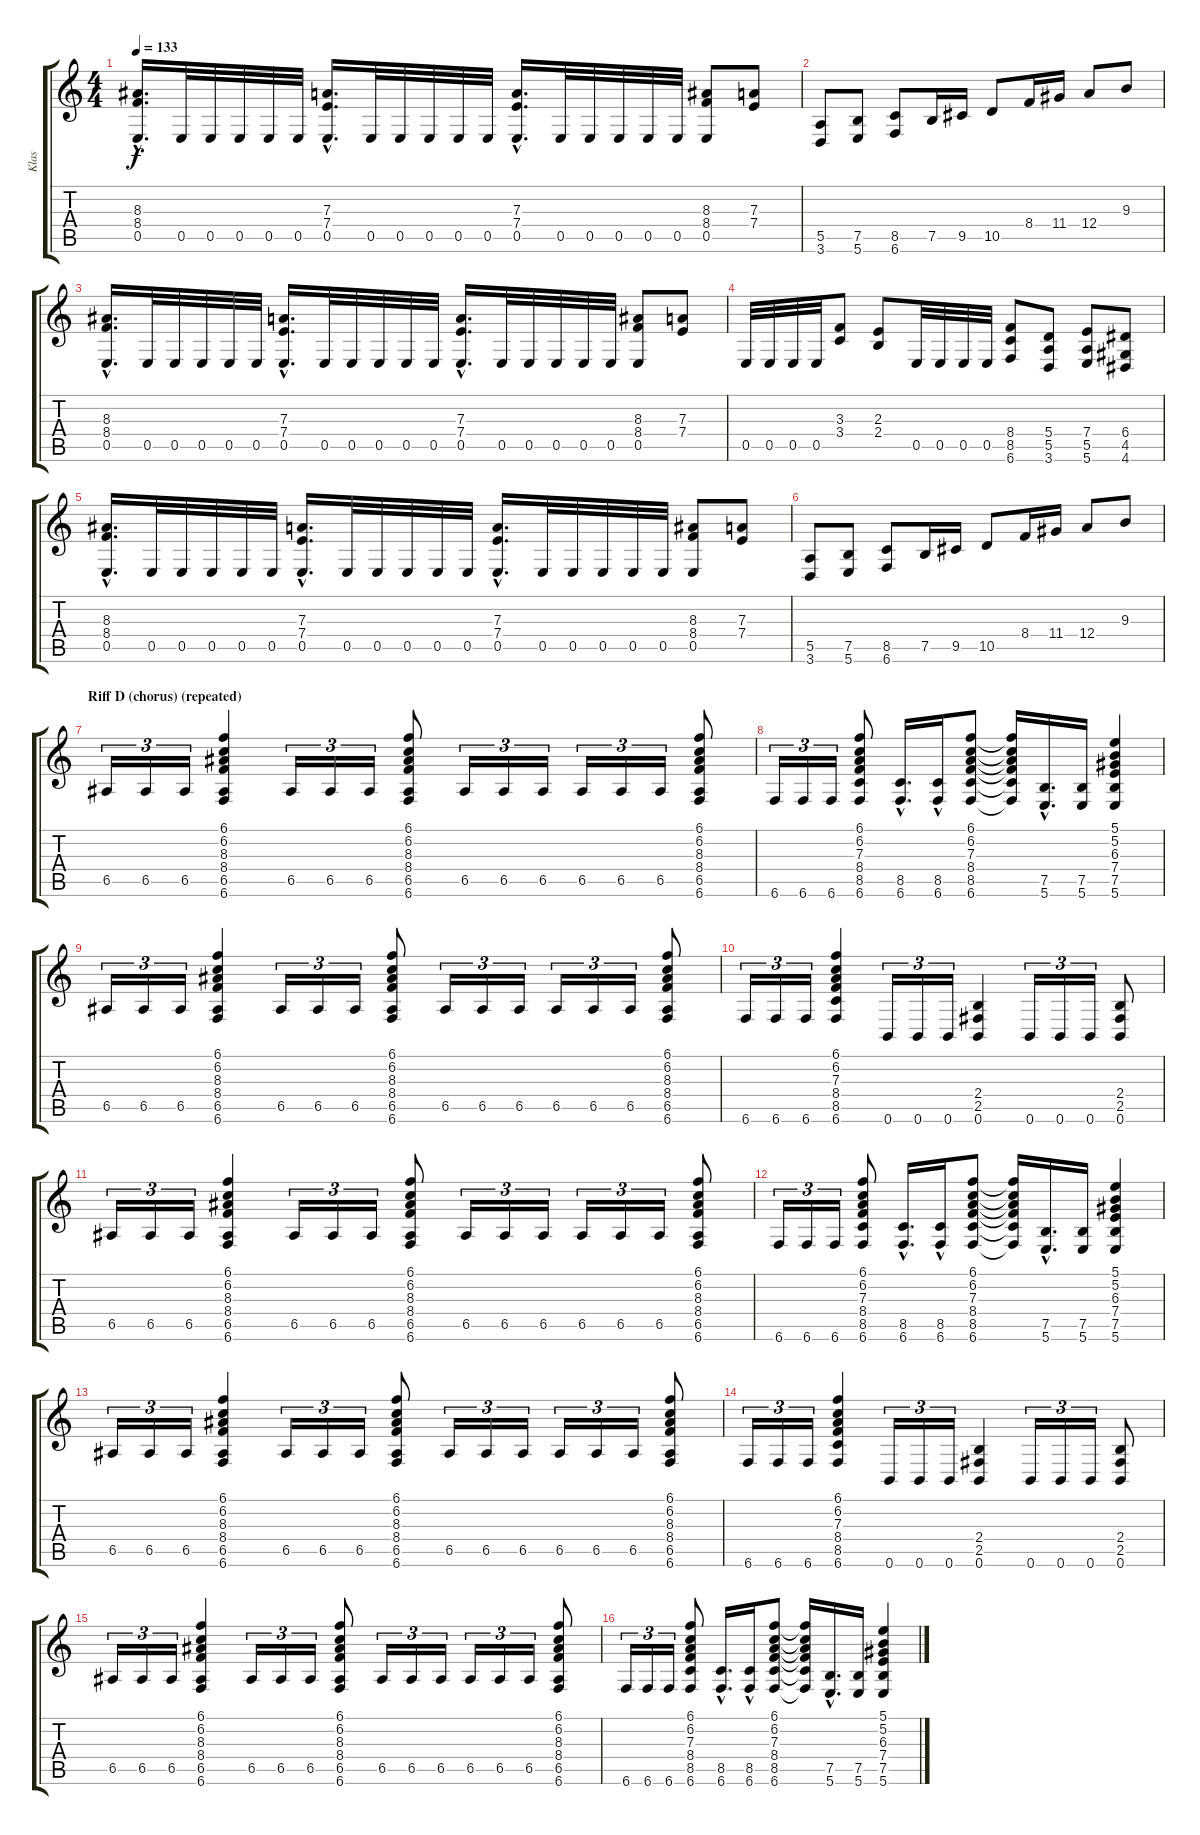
\track ("Klas" "Klas") {instrument distortionguitar}
\staff {score tabs}
\tuning (B3 Gb3 D3 A2 E2 B1) {hide}
\ts (4 4)
\tempo 133
\clef g2
\ks c
(8.3{hac} 8.4{hac} 0.5{hac}).16{d dy f} 0.5.32 0.5.32 0.5.32 0.5.32 0.5.32 (7.3{hac} 7.4{hac} 0.5{hac}).16{d} 0.5.32 0.5.32 0.5.32 0.5.32 0.5.32 (7.3{hac} 7.4{hac} 0.5{hac}).16{d} 0.5.32 0.5.32 0.5.32 0.5.32 0.5.32 (8.3 8.4 0.5).8 (7.3 7.4).8 |
(5.5 3.6).8 (7.5 5.6).8 (8.5 6.6).8 7.5.16 9.5.16 10.5.8 8.4.16 11.4.16 12.4.8 9.3.8 |
(8.3{hac} 8.4{hac} 0.5{hac}).16{d} 0.5.32 0.5.32 0.5.32 0.5.32 0.5.32 (7.3{hac} 7.4{hac} 0.5{hac}).16{d} 0.5.32 0.5.32 0.5.32 0.5.32 0.5.32 (7.3{hac} 7.4{hac} 0.5{hac}).16{d} 0.5.32 0.5.32 0.5.32 0.5.32 0.5.32 (8.3 8.4 0.5).8 (7.3 7.4).8 |
0.5.32 0.5.32 0.5.32 0.5.32 (3.3 3.4).8 (2.3 2.4).8 0.5.32 0.5.32 0.5.32 0.5.32 (8.4 8.5 6.6).8 (5.4 5.5 3.6).8 (7.4 5.5 5.6).8 (6.4 4.5 4.6).8 |
(8.3{hac} 8.4{hac} 0.5{hac}).16{d} 0.5.32 0.5.32 0.5.32 0.5.32 0.5.32 (7.3{hac} 7.4{hac} 0.5{hac}).16{d} 0.5.32 0.5.32 0.5.32 0.5.32 0.5.32 (7.3{hac} 7.4{hac} 0.5{hac}).16{d} 0.5.32 0.5.32 0.5.32 0.5.32 0.5.32 (8.3 8.4 0.5).8 (7.3 7.4).8 |
(5.5 3.6).8 (7.5 5.6).8 (8.5 6.6).8 7.5.16 9.5.16 10.5.8 8.4.16 11.4.16 12.4.8 9.3.8 |
\section ("" "Riff D (chorus) (repeated)")
6.5.16{tu (3 2)} 6.5.16{tu (3 2)} 6.5.16{tu (3 2)} (6.1 6.2 8.3 8.4 6.5 6.6).4 6.5.16{tu (3 2)} 6.5.16{tu (3 2)} 6.5.16{tu (3 2)} (6.1 6.2 8.3 8.4 6.5 6.6).8 6.5.16{tu (3 2)} 6.5.16{tu (3 2)} 6.5.16{tu (3 2)} 6.5.16{tu (3 2)} 6.5.16{tu (3 2)} 6.5.16{tu (3 2)} (6.1 6.2 8.3 8.4 6.5 6.6).8 |
6.6.16{tu (3 2)} 6.6.16{tu (3 2)} 6.6.16{tu (3 2)} (6.1 6.2 7.3 8.4 8.5 6.6).8 (8.5{hac} 6.6{hac}).16{d} (8.5{hac} 6.6{hac}).16 (6.1 6.2 7.3 8.4 8.5 6.6).8 (6.1{t} 6.2{t} 7.3{t} 8.4{t} 8.5{t} 6.6{t}).16 (7.5{hac} 5.6{hac}).16{d} (7.5 5.6).16 (5.1 5.2 6.3 7.4 7.5 5.6).4 |
6.5.16{tu (3 2)} 6.5.16{tu (3 2)} 6.5.16{tu (3 2)} (6.1 6.2 8.3 8.4 6.5 6.6).4 6.5.16{tu (3 2)} 6.5.16{tu (3 2)} 6.5.16{tu (3 2)} (6.1 6.2 8.3 8.4 6.5 6.6).8 6.5.16{tu (3 2)} 6.5.16{tu (3 2)} 6.5.16{tu (3 2)} 6.5.16{tu (3 2)} 6.5.16{tu (3 2)} 6.5.16{tu (3 2)} (6.1 6.2 8.3 8.4 6.5 6.6).8 |
6.6.16{tu (3 2)} 6.6.16{tu (3 2)} 6.6.16{tu (3 2)} (6.1 6.2 7.3 8.4 8.5 6.6).4 0.6.16{tu (3 2)} 0.6.16{tu (3 2)} 0.6.16{tu (3 2)} (2.4 2.5 0.6).4 0.6.16{tu (3 2)} 0.6.16{tu (3 2)} 0.6.16{tu (3 2)} (2.4 2.5 0.6).8 |
6.5.16{tu (3 2)} 6.5.16{tu (3 2)} 6.5.16{tu (3 2)} (6.1 6.2 8.3 8.4 6.5 6.6).4 6.5.16{tu (3 2)} 6.5.16{tu (3 2)} 6.5.16{tu (3 2)} (6.1 6.2 8.3 8.4 6.5 6.6).8 6.5.16{tu (3 2)} 6.5.16{tu (3 2)} 6.5.16{tu (3 2)} 6.5.16{tu (3 2)} 6.5.16{tu (3 2)} 6.5.16{tu (3 2)} (6.1 6.2 8.3 8.4 6.5 6.6).8 |
6.6.16{tu (3 2)} 6.6.16{tu (3 2)} 6.6.16{tu (3 2)} (6.1 6.2 7.3 8.4 8.5 6.6).8 (8.5{hac} 6.6{hac}).16{d} (8.5{hac} 6.6{hac}).16 (6.1 6.2 7.3 8.4 8.5 6.6).8 (6.1{t} 6.2{t} 7.3{t} 8.4{t} 8.5{t} 6.6{t}).16 (7.5{hac} 5.6{hac}).16{d} (7.5 5.6).16 (5.1 5.2 6.3 7.4 7.5 5.6).4 |
6.5.16{tu (3 2)} 6.5.16{tu (3 2)} 6.5.16{tu (3 2)} (6.1 6.2 8.3 8.4 6.5 6.6).4 6.5.16{tu (3 2)} 6.5.16{tu (3 2)} 6.5.16{tu (3 2)} (6.1 6.2 8.3 8.4 6.5 6.6).8 6.5.16{tu (3 2)} 6.5.16{tu (3 2)} 6.5.16{tu (3 2)} 6.5.16{tu (3 2)} 6.5.16{tu (3 2)} 6.5.16{tu (3 2)} (6.1 6.2 8.3 8.4 6.5 6.6).8 |
6.6.16{tu (3 2)} 6.6.16{tu (3 2)} 6.6.16{tu (3 2)} (6.1 6.2 7.3 8.4 8.5 6.6).4 0.6.16{tu (3 2)} 0.6.16{tu (3 2)} 0.6.16{tu (3 2)} (2.4 2.5 0.6).4 0.6.16{tu (3 2)} 0.6.16{tu (3 2)} 0.6.16{tu (3 2)} (2.4 2.5 0.6).8 |
6.5.16{tu (3 2)} 6.5.16{tu (3 2)} 6.5.16{tu (3 2)} (6.1 6.2 8.3 8.4 6.5 6.6).4 6.5.16{tu (3 2)} 6.5.16{tu (3 2)} 6.5.16{tu (3 2)} (6.1 6.2 8.3 8.4 6.5 6.6).8 6.5.16{tu (3 2)} 6.5.16{tu (3 2)} 6.5.16{tu (3 2)} 6.5.16{tu (3 2)} 6.5.16{tu (3 2)} 6.5.16{tu (3 2)} (6.1 6.2 8.3 8.4 6.5 6.6).8 |
6.6.16{tu (3 2)} 6.6.16{tu (3 2)} 6.6.16{tu (3 2)} (6.1 6.2 7.3 8.4 8.5 6.6).8 (8.5{hac} 6.6{hac}).16{d} (8.5{hac} 6.6{hac}).16 (6.1 6.2 7.3 8.4 8.5 6.6).8 (6.1{t} 6.2{t} 7.3{t} 8.4{t} 8.5{t} 6.6{t}).16 (7.5{hac} 5.6{hac}).16{d} (7.5 5.6).16 (5.1 5.2 6.3 7.4 7.5 5.6).4
